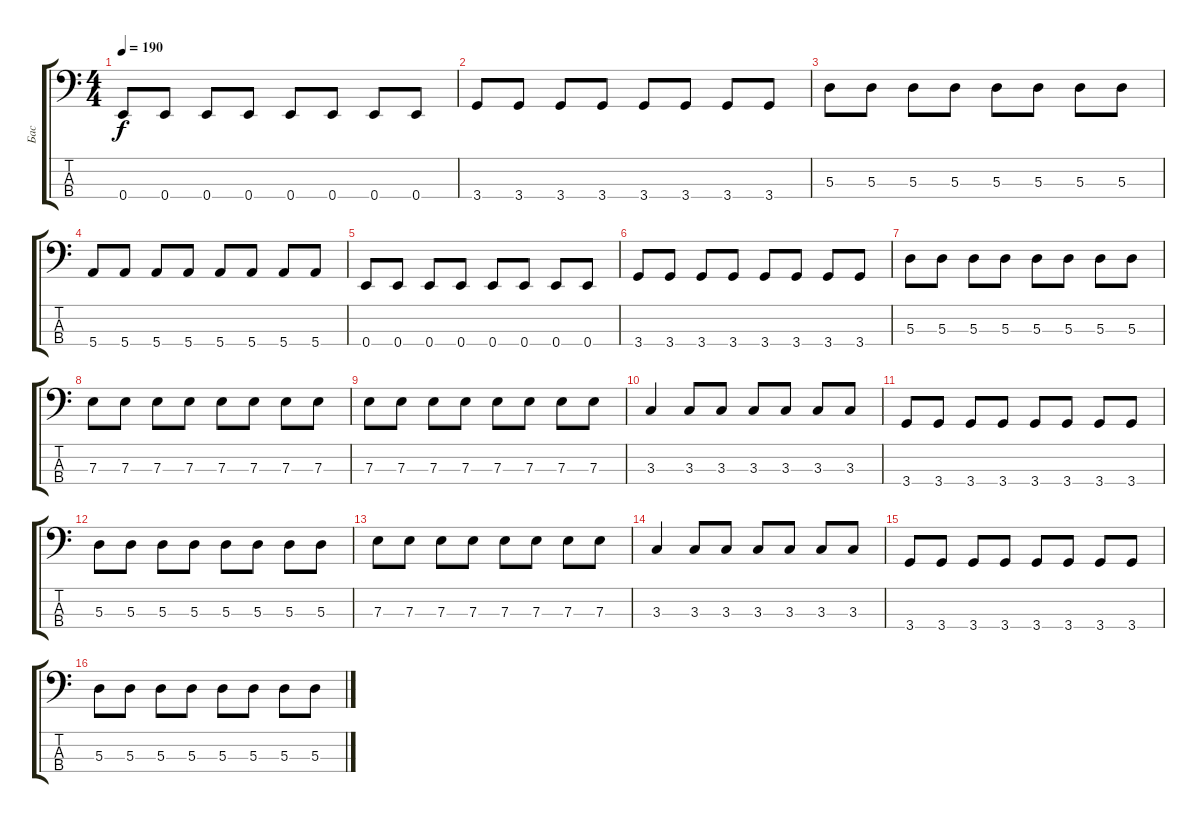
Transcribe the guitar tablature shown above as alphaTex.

\track ("Бас" "Бас") {instrument electricbasspick}
\staff {score tabs}
\tuning (G2 D2 A1 E1) {hide}
\ts (4 4)
\tempo 190
\clef f4
\ks c
0.4.8{dy f} 0.4.8 0.4.8 0.4.8 0.4.8 0.4.8 0.4.8 0.4.8 |
3.4.8 3.4.8 3.4.8 3.4.8 3.4.8 3.4.8 3.4.8 3.4.8 |
5.3.8 5.3.8 5.3.8 5.3.8 5.3.8 5.3.8 5.3.8 5.3.8 |
5.4.8 5.4.8 5.4.8 5.4.8 5.4.8 5.4.8 5.4.8 5.4.8 |
0.4.8 0.4.8 0.4.8 0.4.8 0.4.8 0.4.8 0.4.8 0.4.8 |
3.4.8 3.4.8 3.4.8 3.4.8 3.4.8 3.4.8 3.4.8 3.4.8 |
5.3.8 5.3.8 5.3.8 5.3.8 5.3.8 5.3.8 5.3.8 5.3.8 |
7.3.8 7.3.8 7.3.8 7.3.8 7.3.8 7.3.8 7.3.8 7.3.8 |
7.3.8 7.3.8 7.3.8 7.3.8 7.3.8 7.3.8 7.3.8 7.3.8 |
3.3.4 3.3.8 3.3.8 3.3.8 3.3.8 3.3.8 3.3.8 |
3.4.8 3.4.8 3.4.8 3.4.8 3.4.8 3.4.8 3.4.8 3.4.8 |
5.3.8 5.3.8 5.3.8 5.3.8 5.3.8 5.3.8 5.3.8 5.3.8 |
7.3.8 7.3.8 7.3.8 7.3.8 7.3.8 7.3.8 7.3.8 7.3.8 |
3.3.4 3.3.8 3.3.8 3.3.8 3.3.8 3.3.8 3.3.8 |
3.4.8 3.4.8 3.4.8 3.4.8 3.4.8 3.4.8 3.4.8 3.4.8 |
5.3.8 5.3.8 5.3.8 5.3.8 5.3.8 5.3.8 5.3.8 5.3.8
